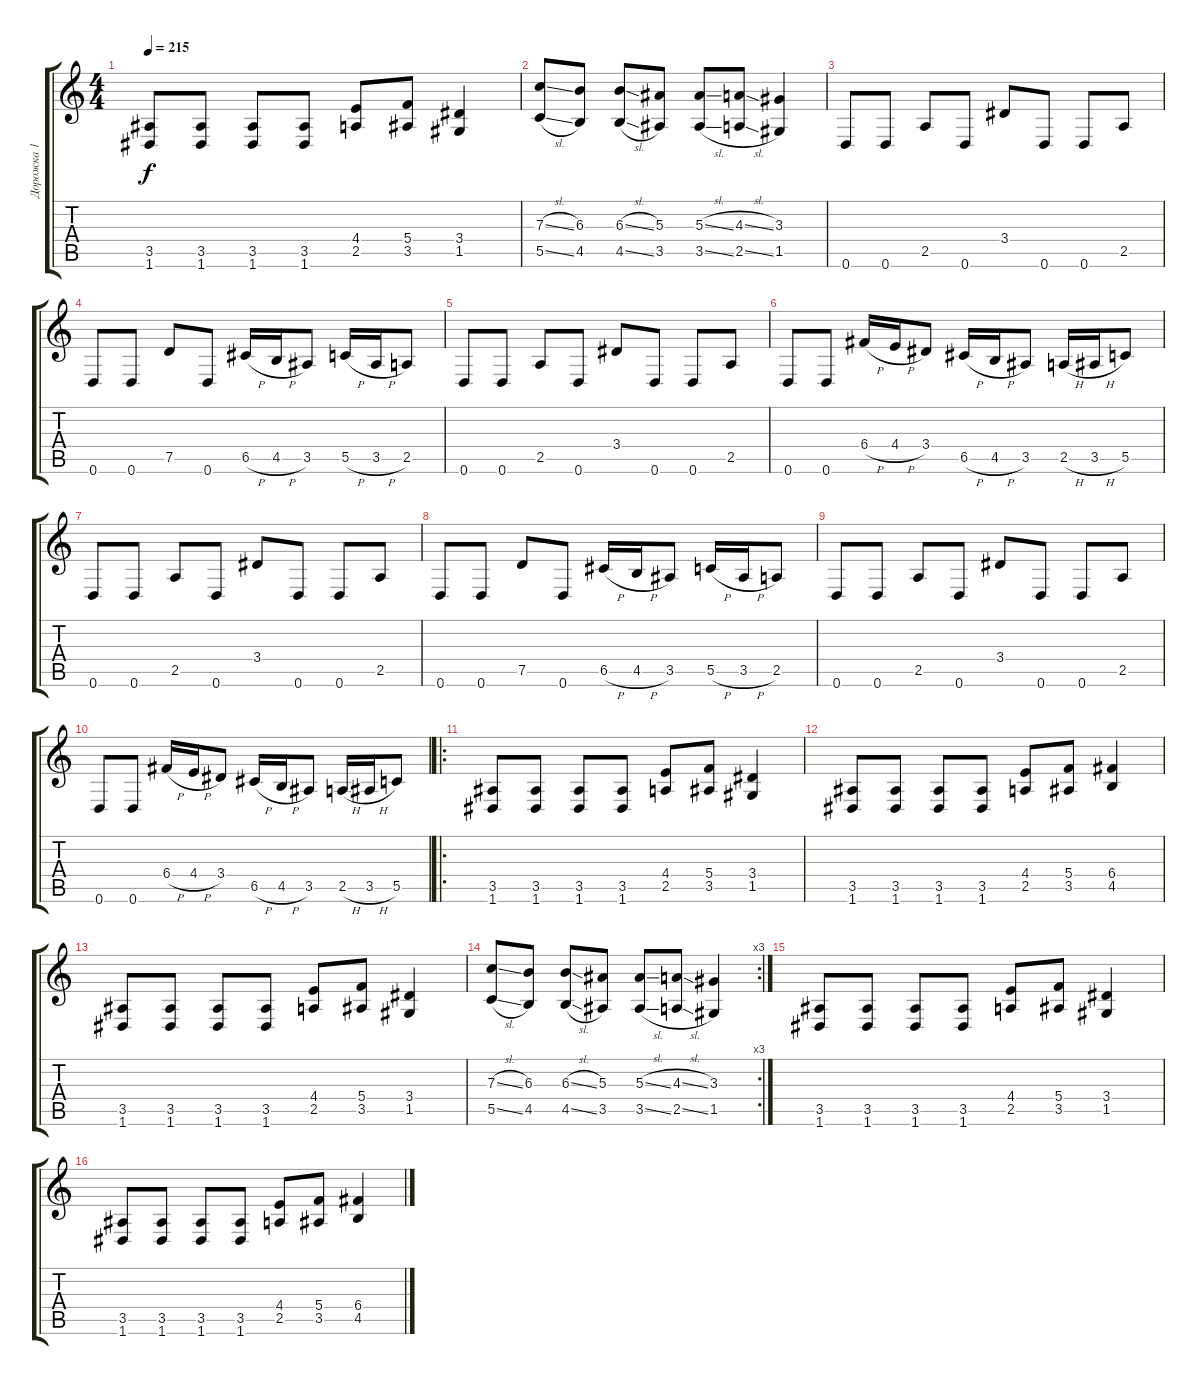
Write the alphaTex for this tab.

\track ("Дорожка 1" "Дорожка 1") {instrument distortionguitar}
\staff {score tabs}
\tuning (D4 A3 F3 C3 G2 D2) {hide}
\ts (4 4)
\tempo 215
\clef g2
\ks c
(3.5 1.6).8{dy f} (3.5 1.6).8 (3.5 1.6).8 (3.5 1.6).8 (4.4 2.5).8 (5.4 3.5).8 (3.4 1.5).4 |
(7.3{sl} 5.5{sl}).8 (6.3 4.5).8 (6.3{sl} 4.5{sl}).8 (5.3 3.5).8 (5.3{sl} 3.5{sl}).8 (4.3{sl} 2.5{sl}).8 (3.3 1.5).4 |
0.6.8 0.6.8 2.5.8 0.6.8 3.4.8 0.6.8 0.6.8 2.5.8 |
0.6.8 0.6.8 7.5.8 0.6.8 6.5{h}.16 4.5{h}.16 3.5.8 5.5{h}.16 3.5{h}.16 2.5.8 |
0.6.8 0.6.8 2.5.8 0.6.8 3.4.8 0.6.8 0.6.8 2.5.8 |
0.6.8 0.6.8 6.4{h}.16 4.4{h}.16 3.4.8 6.5{h}.16 4.5{h}.16 3.5.8 2.5{h}.16 3.5{h}.16 5.5.8 |
0.6.8 0.6.8 2.5.8 0.6.8 3.4.8 0.6.8 0.6.8 2.5.8 |
0.6.8 0.6.8 7.5.8 0.6.8 6.5{h}.16 4.5{h}.16 3.5.8 5.5{h}.16 3.5{h}.16 2.5.8 |
0.6.8 0.6.8 2.5.8 0.6.8 3.4.8 0.6.8 0.6.8 2.5.8 |
0.6.8 0.6.8 6.4{h}.16 4.4{h}.16 3.4.8 6.5{h}.16 4.5{h}.16 3.5.8 2.5{h}.16 3.5{h}.16 5.5.8 |
\ro
(3.5 1.6).8 (3.5 1.6).8 (3.5 1.6).8 (3.5 1.6).8 (4.4 2.5).8 (5.4 3.5).8 (3.4 1.5).4 |
(3.5 1.6).8 (3.5 1.6).8 (3.5 1.6).8 (3.5 1.6).8 (4.4 2.5).8 (5.4 3.5).8 (6.4 4.5).4 |
(3.5 1.6).8 (3.5 1.6).8 (3.5 1.6).8 (3.5 1.6).8 (4.4 2.5).8 (5.4 3.5).8 (3.4 1.5).4 |
\rc 3
(7.3{sl} 5.5{sl}).8 (6.3 4.5).8 (6.3{sl} 4.5{sl}).8 (5.3 3.5).8 (5.3{sl} 3.5{sl}).8 (4.3{sl} 2.5{sl}).8 (3.3 1.5).4 |
(3.5 1.6).8 (3.5 1.6).8 (3.5 1.6).8 (3.5 1.6).8 (4.4 2.5).8 (5.4 3.5).8 (3.4 1.5).4 |
(3.5 1.6).8 (3.5 1.6).8 (3.5 1.6).8 (3.5 1.6).8 (4.4 2.5).8 (5.4 3.5).8 (6.4 4.5).4
